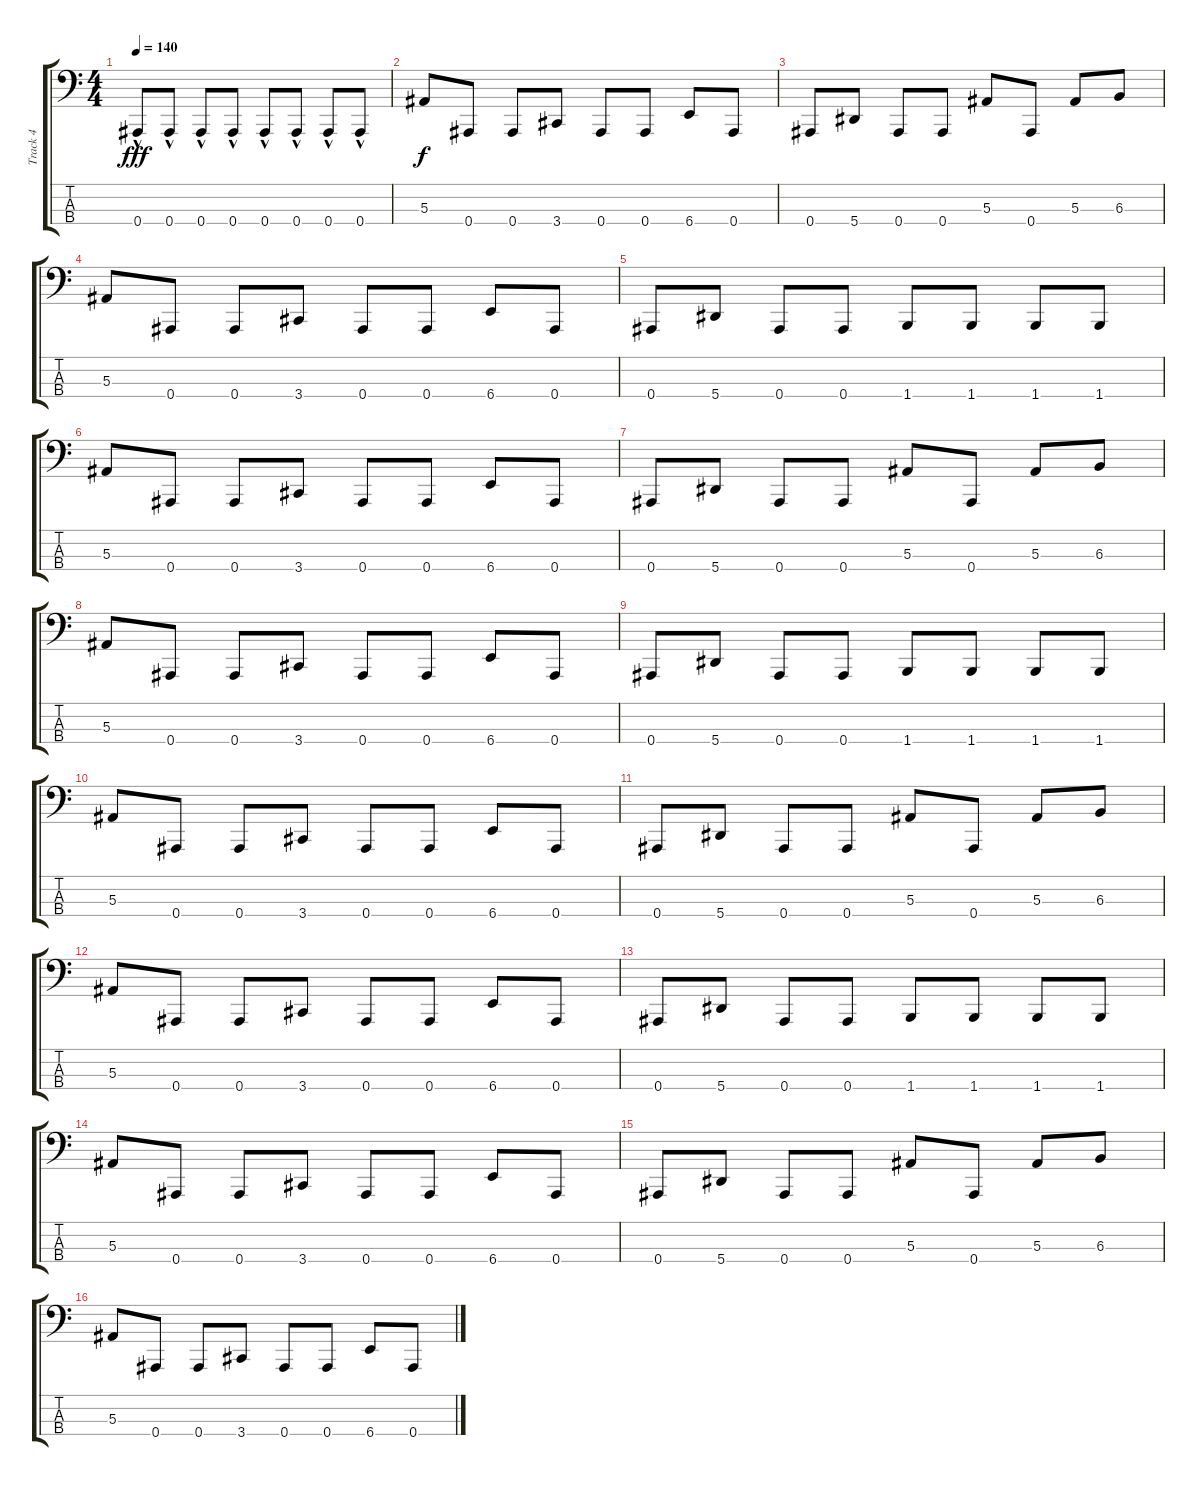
\track ("Track 4" "Track 4") {instrument electricbasspick}
\staff {score tabs}
\tuning (Eb2 Bb1 F1 Bb0) {hide}
\ts (4 4)
\tempo 140
\clef f4
\ks c
0.4{hac}.8{dy fff} 0.4{hac}.8 0.4{hac}.8 0.4{hac}.8 0.4{hac}.8 0.4{hac}.8 0.4{hac}.8 0.4{hac}.8 |
5.3.8{dy f} 0.4.8 0.4.8 3.4.8 0.4.8 0.4.8 6.4.8 0.4.8 |
0.4.8 5.4.8 0.4.8 0.4.8 5.3.8 0.4.8 5.3.8 6.3.8 |
5.3.8 0.4.8 0.4.8 3.4.8 0.4.8 0.4.8 6.4.8 0.4.8 |
0.4.8 5.4.8 0.4.8 0.4.8 1.4.8 1.4.8 1.4.8 1.4.8 |
5.3.8 0.4.8 0.4.8 3.4.8 0.4.8 0.4.8 6.4.8 0.4.8 |
0.4.8 5.4.8 0.4.8 0.4.8 5.3.8 0.4.8 5.3.8 6.3.8 |
5.3.8 0.4.8 0.4.8 3.4.8 0.4.8 0.4.8 6.4.8 0.4.8 |
0.4.8 5.4.8 0.4.8 0.4.8 1.4.8 1.4.8 1.4.8 1.4.8 |
5.3.8 0.4.8 0.4.8 3.4.8 0.4.8 0.4.8 6.4.8 0.4.8 |
0.4.8 5.4.8 0.4.8 0.4.8 5.3.8 0.4.8 5.3.8 6.3.8 |
5.3.8 0.4.8 0.4.8 3.4.8 0.4.8 0.4.8 6.4.8 0.4.8 |
0.4.8 5.4.8 0.4.8 0.4.8 1.4.8 1.4.8 1.4.8 1.4.8 |
5.3.8 0.4.8 0.4.8 3.4.8 0.4.8 0.4.8 6.4.8 0.4.8 |
0.4.8 5.4.8 0.4.8 0.4.8 5.3.8 0.4.8 5.3.8 6.3.8 |
5.3.8 0.4.8 0.4.8 3.4.8 0.4.8 0.4.8 6.4.8 0.4.8
